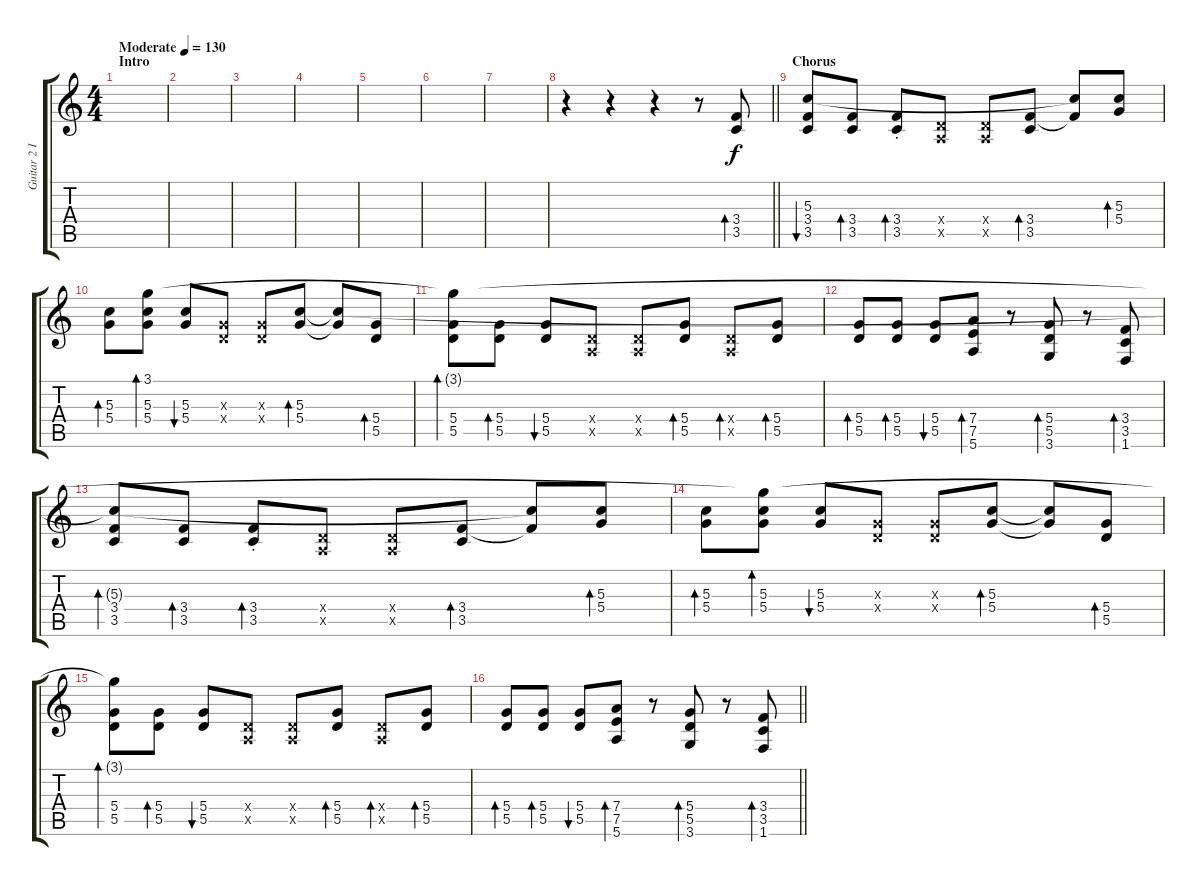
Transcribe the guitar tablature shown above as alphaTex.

\track ("Guitar 2 Intro" "Guitar 2 I") {instrument overdrivenguitar}
\staff {score tabs}
\tuning (E4 B3 G3 D3 A2 E2) {hide}
\ts (4 4)
\section ("" "Intro")
\tempo (130 "Moderate")
\clef g2
\ks c
|
|
|
|
|
|
|
\barLineRight lightlight
r.4 r.4 r.4 r.8 (3.4 3.5).8{bd 60} |
\section ("" "Chorus")
(5.3 3.4 3.5).8{bu 60} (3.4 3.5).8{bd 60} (3.4{st} 3.5).8{bd 60} (0.4{x} 0.5{x}).8 (0.4{x} 0.5{x}).8 (3.4 3.5).8{bd 60} (5.3{t} 3.4{t}).8 (5.3 5.4).8{bd 60} |
(5.3 5.4).8{bd 60} (3.1 5.3 5.4).8{bd 60} (5.3 5.4).8{bu 60} (0.3{x} 0.4{x}).8 (0.3{x} 0.4{x}).8 (5.3 5.4).8{bd 60} (5.3{t} 5.4{t}).8 (5.4 5.5).8{bd 60} |
(3.1{t} 5.4 5.5).8{bd 60} (5.4 5.5).8{bd 60} (5.4 5.5).8{bu 60} (0.4{x} 0.5{x}).8 (0.4{x} 0.5{x}).8 (5.4 5.5).8{bd 60} (0.4{x} 0.5{x}).8{bd 60} (5.4 5.5).8{bd 60} |
(5.4 5.5).8{bd 60} (5.4 5.5).8{bd 60} (5.4 5.5).8{bu 60} (7.4 7.5 5.6).8{bd 60} r.8 (5.4 5.5 3.6).8{bd 60} r.8 (3.4 3.5 1.6).8{bd 60} |
(5.3{t} 3.4 3.5).8{bd 60} (3.4 3.5).8{bd 60} (3.4{st} 3.5).8{bd 60} (0.4{x} 0.5{x}).8 (0.4{x} 0.5{x}).8 (3.4 3.5).8{bd 60} (5.3{t} 3.4{t}).8 (5.3 5.4).8{bd 60} |
(5.3 5.4).8{bd 60} (3.1{t} 5.3 5.4).8{bd 60} (5.3 5.4).8{bu 60} (0.3{x} 0.4{x}).8 (0.3{x} 0.4{x}).8 (5.3 5.4).8{bd 60} (5.3{t} 5.4{t}).8 (5.4 5.5).8{bd 60} |
(3.1{t} 5.4 5.5).8{bd 60} (5.4 5.5).8{bd 60} (5.4 5.5).8{bu 60} (0.4{x} 0.5{x}).8 (0.4{x} 0.5{x}).8 (5.4 5.5).8{bd 60} (0.4{x} 0.5{x}).8{bd 60} (5.4 5.5).8{bd 60} |
\barLineRight lightlight
(5.4 5.5).8{bd 60} (5.4 5.5).8{bd 60} (5.4 5.5).8{bu 60} (7.4 7.5 5.6).8{bd 60} r.8 (5.4 5.5 3.6).8{bd 60} r.8 (3.4 3.5 1.6).8{bd 60}
